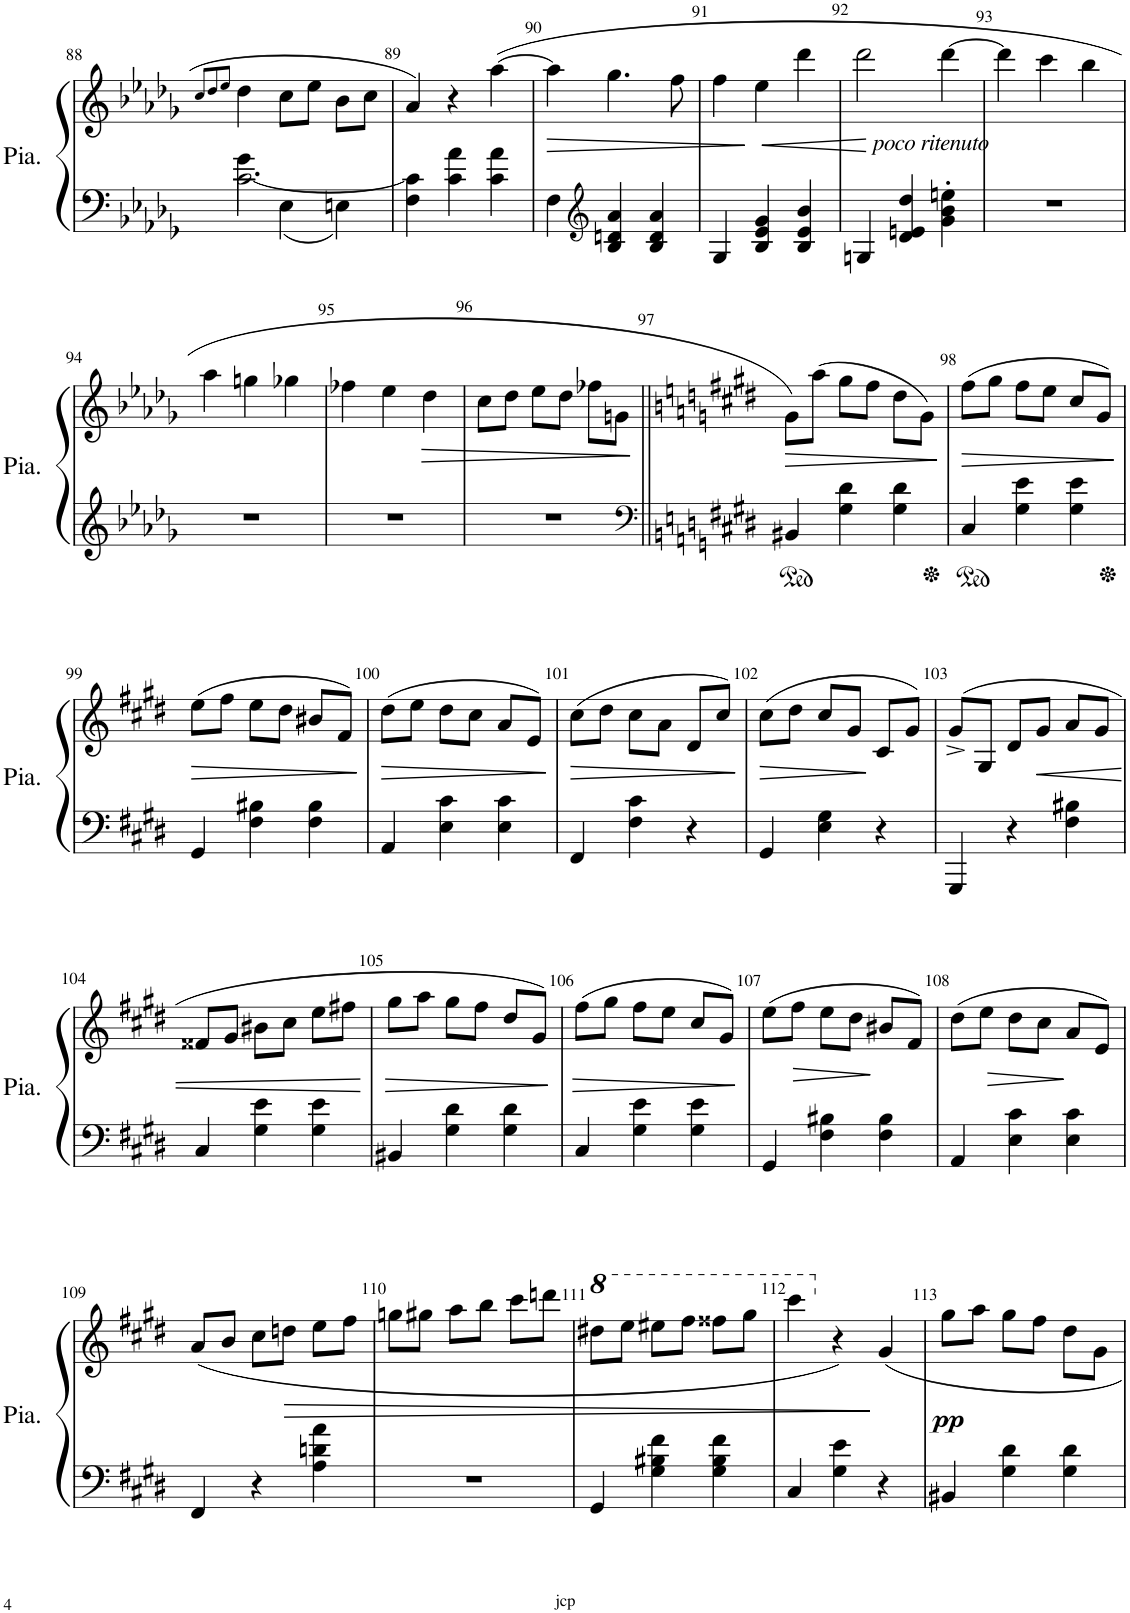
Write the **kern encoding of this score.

**kern	**kern	**dynam
*part1	*part1	*part1
*staff2	*staff1	*staff1/2
*I"Piano	*	*
*I'Pia.	*	*
!!LO:PB:g=z
*clefF4	*clefG2	*
*k[b-e-a-d-g-]	*k[b-e-a-d-g-]	*
*M3/4	*M3/4	*
=88	=88	=88
.	8qcc/L	.
.	8qdd-/	.
.	8qee-/J	.
*^	*	*
[2.c\	4g-\	4dd-\	.
.	4E-\	8cc\L	.
.	.	8ee-\J	.
.	4En\	8b-\L	.
.	.	8cc\J	.
*v	*v	*	*
=89	=89	=89
4F\ 4c\]	4a-/	.
4c\ 4a-\	4r	.
4c\ 4a-\	([4aa-\	.
=90	=90	=90
!	!	!LO:HP:b
4F\	4aa-\]	>
*clefG2	*	*
4B-/ 4dn/ 4a-/	4.gg-\	.
4B-/ 4d/ 4a-/	.	.
.	8ff\	.
=91	=91	=91
4G-/	4ff\	.
!	!	!LO:HP:n=1:b
4B-/ 4e-/ 4g-/	4ee-\	] <
4B-/ 4e-/ 4b-/	4ddd-\	.
=92	=92	=92
4Gn/	2ddd-\	.
4d-/ 4en/ 4dd-/	.	.
!	!LO:TX:b:i:t=poco ritenuto	!
4g-\' 4b-\' 4een\'	[4ddd-\	[
=93	=93	=93
2.r	4ddd-\]	.
.	4ccc\	.
.	4bb-\	.
!!LO:LB:g=z
=94	=94	=94
2.r	4aa-\	.
.	4ggn\	.
.	4gg-X\	.
=95	=95	=95
2.r	4ff-X\	.
.	4ee-\	.
!	!	!LO:HP:b
.	4dd-\	>
=96	=96	=96
2.r	8cc\L	.
.	8dd-\J	.
.	8ee-\L	.
.	8dd-\J	.
.	8ff-X\L	.
.	8gn\J	.
.	.	]
=97||	=97||	=97||
*clefF4	*	*
*k[f#c#g#d#]	*k[f#c#g#d#]	*
!	!	!LO:HP:b
4BB#X/	8g#\L)	>
.	(8aa\J	.
4G#\ 4d#\	8gg#\L	.
.	8ff#\J	.
4G#\ 4d#\	8dd#\L	.
.	8g#\J)	.
.	.	]
=98	=98	=98
!	!	!LO:HP:b
4C#/	(8ff#\L	>
.	8gg#\J	.
4G#\ 4e\	8ff#\L	.
.	8ee\J	.
4G#\ 4e\	8cc#/L	.
.	8g#/J)	.
.	.	]
!!LO:LB:g=z
=99	=99	=99
!	!	!LO:HP:b
4GG#/	(8ee\L	>
.	8ff#\J	.
4F#\ 4B#X\	8ee\L	.
.	8dd#\J	.
4F#\ 4B#\	8b#X/L	.
.	8f#/J)	.
.	.	]
=100	=100	=100
!	!	!LO:HP:b
4AA/	(8dd#\L	>
.	8ee\J	.
4E\ 4c#\	8dd#\L	.
.	8cc#\J	.
4E\ 4c#\	8a/L	.
.	8e/J)	.
.	.	]
=101	=101	=101
!	!	!LO:HP:b
4FF#/	(8cc#\L	>
.	8dd#\J	.
4F#\ 4c#\	8cc#\L	.
.	8a\J	.
4r	8d#/L	.
.	8cc#/J)	.
.	.	]
=102	=102	=102
!	!	!LO:HP:b
4GG#/	(8cc#\L	>
.	8dd#\J	.
4E\ 4G#\	8cc#/L	.
.	8g#/J	.
4r	8c#/L	]
.	8g#/J)	.
=103	=103	=103
4GGG#/	(8g#^/L	.
.	8G#/J	.
4r	8d#/L	.
!	!	!LO:HP:b
.	8g#/J	<
4F#\ 4B#X\	8a/L	.
.	8g#/J	.
!!LO:LB:g=z
=104	=104	=104
4C#/	8f##X/L	.
.	8g#/J	.
4G#\ 4e\	8b#X\L	.
.	8cc#\J	.
4G#\ 4e\	8ee\L	.
.	8ff#X\J	.
.	.	[
=105	=105	=105
!	!	!LO:HP:b
4BB#X/	8gg#\L	>
.	8aa\J	.
4G#\ 4d#\	8gg#\L	.
.	8ff#\J	.
4G#\ 4d#\	8dd#/L	.
.	8g#/J)	.
.	.	]
=106	=106	=106
!	!	!LO:HP:b
4C#/	(8ff#\L	>
.	8gg#\J	.
4G#\ 4e\	8ff#\L	.
.	8ee\J	.
4G#\ 4e\	8cc#/L	.
.	8g#/J)	.
.	.	]
=107	=107	=107
4GG#/	(8ee\L	.
!	!	!LO:HP:b
.	8ff#\J	>
4F#\ 4B#X\	8ee\L	.
.	8dd#\J	.
4F#\ 4B#\	8b#X/L	]
.	8f#/J)	.
=108	=108	=108
4AA/	(8dd#\L	.
!	!	!LO:HP:b
.	8ee\J	>
4E\ 4c#\	8dd#\L	.
.	8cc#\J	.
4E\ 4c#\	8a/L	]
.	8e/J)	.
!!LO:LB:g=z
=109	=109	=109
4FF#/	(8a/L	.
.	8b/J	.
4r	8cc#\L	.
!	!	!LO:HP:b
.	8ddn\J	>
4A\ 4dn\ 4a\	8ee\L	.
.	8ff#\J	.
=110	=110	=110
2.r	8ggn\L	.
.	8gg#X\J	.
.	8aa\L	.
.	8bb\J	.
.	8ccc#\L	.
.	8dddn\J	.
=111	=111	=111
*	*8va	*
4GG#/	8ddd#X\L	.
.	8eee\J	.
4G#\ 4B#X\ 4f#\	8eee#X\L	.
.	8fff#\J	.
4G#\ 4B#\ 4f#\	8fff##X\L	.
.	8ggg#\J	.
=112	=112	=112
4C#/	4cccc#\	.
*	*X8va	*
4G#\ 4e\	4r)	.
4r	4g#/	]
=113	=113	=113
!	!	!LO:DY:b
4BB#X/	8gg#\L	pp
.	8aa\J	.
4G#\ 4d#\	8gg#\L	.
.	8ff#\J	.
4G#\ 4d#\	8dd#\L	.
.	8g#\J	.
=	=	=
*-	*-	*-
